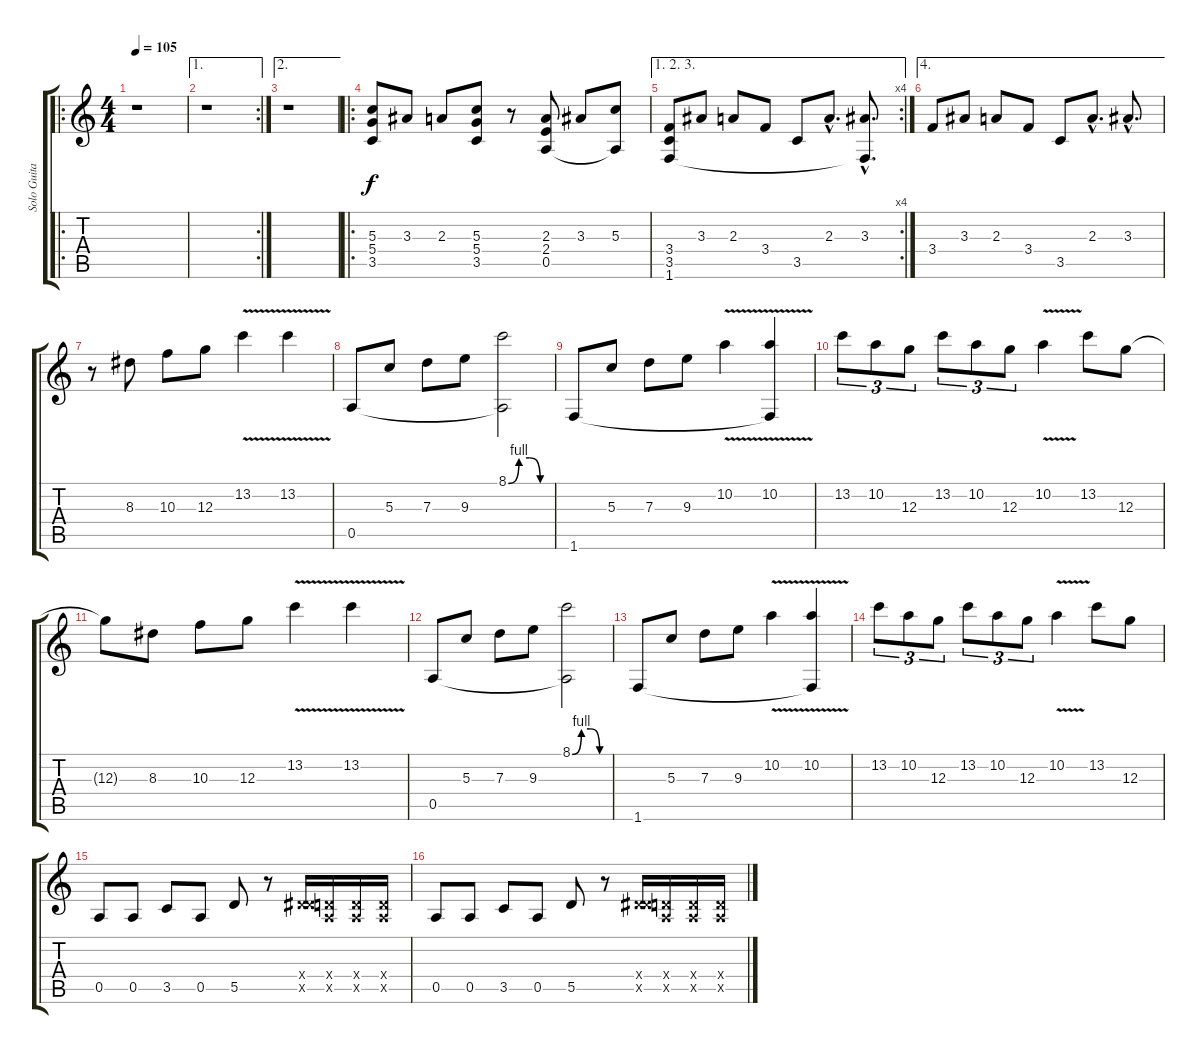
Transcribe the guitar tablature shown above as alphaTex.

\track ("Solo Guitar" "Solo Guita") {instrument distortionguitar}
\staff {score tabs}
\tuning (E4 B3 G3 D3 A2 E2) {hide}
\ro
\ts (4 4)
\tempo 105
\clef g2
\ks c
r.1{dy f instrument distortionguitar} |
\ae 1
\rc 2
r.1 |
\ae 2
r.1 |
\ro
(5.3 5.4 3.5).8 3.3.8 2.3.8 (5.3 5.4 3.5).8 r.8 (2.3 2.4 0.5).8 3.3.8 (5.3 0.5{t}).8 |
\ae (1 2 3)
\rc 4
(3.4 3.5 1.6).8 3.3.8 2.3.8 3.4.8 3.5.8 2.3{hac}.8{d} (3.3{hac} 1.6{hac t}).8{d} |
\ae 4
3.4.8 3.3.8 2.3.8 3.4.8 3.5.8 2.3{hac}.8{d} 3.3{hac}.8{d} |
r.8 8.3.8 10.3.8 12.3.8 13.2{v}.4 13.2{v}.4 |
0.5.8 5.3.8 7.3.8 9.3.8 (8.1{be (custom 0 0 15 4 30 4 45 0 60 0)} 0.5{t}).2 |
1.6.8 5.3.8 7.3.8 9.3.8 10.2{v}.4 (10.2{v} 1.6{t}).4 |
13.2.8{tu (3 2)} 10.2.8{tu (3 2)} 12.3.8{tu (3 2)} 13.2.8{tu (3 2)} 10.2.8{tu (3 2)} 12.3.8{tu (3 2)} 10.2{v}.4 13.2.8 12.3.8 |
12.3{t}.8 8.3.8 10.3.8 12.3.8 13.2{v}.4 13.2{v}.4 |
0.5.8 5.3.8 7.3.8 9.3.8 (8.1{be (custom 0 0 15 4 30 4 45 0 60 0)} 0.5{t}).2 |
1.6.8 5.3.8 7.3.8 9.3.8 10.2{v}.4 (10.2{v} 1.6{t}).4 |
13.2.8{tu (3 2)} 10.2.8{tu (3 2)} 12.3.8{tu (3 2)} 13.2.8{tu (3 2)} 10.2.8{tu (3 2)} 12.3.8{tu (3 2)} 10.2{v}.4 13.2.8 12.3.8 |
0.5.8 0.5.8 3.5.8 0.5.8 5.5.8 r.8 (0.4{x} 6.5{x}).16 (0.4{x} 0.5{x}).16 (0.4{x} 0.5{x}).16 (0.4{x} 0.5{x}).16 |
0.5.8 0.5.8 3.5.8 0.5.8 5.5.8 r.8 (0.4{x} 6.5{x}).16 (0.4{x} 0.5{x}).16 (0.4{x} 0.5{x}).16 (0.4{x} 0.5{x}).16
